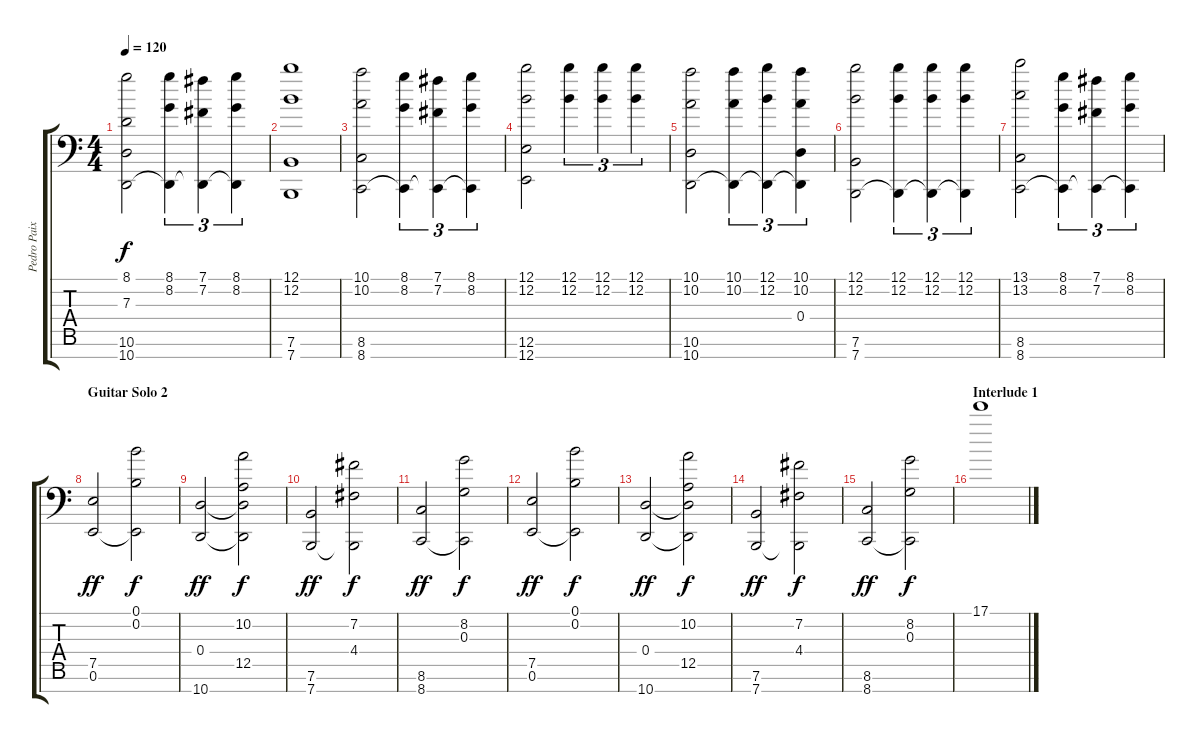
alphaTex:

\track ("Pedro Paixão (Keyboards)" "Pedro Paix") {instrument churchorgan}
\staff {score tabs}
\tuning (B4 B3 G3 D3 A2 E2 E1) {hide}
\ts (4 4)
\tempo 120
\clef f4
\ks c
(8.1 7.3 10.6 10.7).2{dy f} (8.1 8.2 10.7{t}).4{tu (3 2)} (7.1 7.2 10.7{t}).4{tu (3 2)} (8.1 8.2 10.7{t}).4{tu (3 2)} |
(12.1 12.2 7.6 7.7).1 |
(10.1 10.2 8.6 8.7).2 (8.1 8.2 8.7{t}).4{tu (3 2)} (7.1 7.2 8.7{t}).4{tu (3 2)} (8.1 8.2 8.7{t}).4{tu (3 2)} |
(12.1 12.2 12.6 12.7).2 (12.1 12.2).4{tu (3 2)} (12.1 12.2).4{tu (3 2)} (12.1 12.2).4{tu (3 2)} |
(10.1 10.2 10.6 10.7).2 (10.1 10.2 10.7{t}).4{tu (3 2)} (12.1 12.2 10.7{t}).4{tu (3 2)} (10.1 10.2 0.4 10.7{t}).4{tu (3 2)} |
(12.1 12.2 7.6 7.7).2 (12.1 12.2 7.7{t}).4{tu (3 2)} (12.1 12.2 7.7{t}).4{tu (3 2)} (12.1 12.2 7.7{t}).4{tu (3 2)} |
(13.1 13.2 8.6 8.7).2 (8.1 8.2 8.7{t}).4{tu (3 2)} (7.1 7.2 8.7{t}).4{tu (3 2)} (8.1 8.2 8.7{t}).4{tu (3 2)} |
\section ("" "Guitar Solo 2")
(7.5 0.6).2{dy ff volume 10 instrument churchorgan} (0.1 0.2 0.6{t}).2{dy f} |
(0.4 10.7).2{dy ff} (10.2 0.4{t} 12.5 10.7{t}).2{dy f} |
(7.6 7.7).2{dy ff} (7.2 4.4 7.7{t}).2{dy f} |
(8.6 8.7).2{dy ff} (8.2 0.3 8.7{t}).2{dy f} |
(7.5 0.6).2{dy ff} (0.1 0.2 0.6{t}).2{dy f} |
(0.4 10.7).2{dy ff} (10.2 0.4{t} 12.5 10.7{t}).2{dy f} |
(7.6 7.7).2{dy ff} (7.2 4.4 7.7{t}).2{dy f} |
(8.6 8.7).2{dy ff} (8.2 0.3 8.7{t}).2{dy f} |
\section ("" "Interlude 1")
17.1.1{volume 6 instrument pad2warm}
